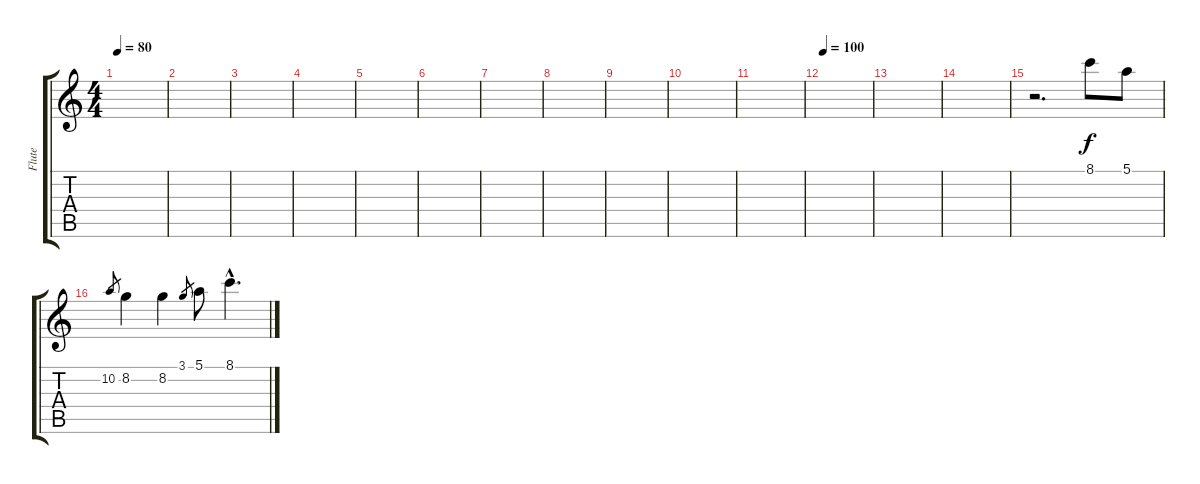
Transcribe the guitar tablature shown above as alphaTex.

\track ("Flute" "Flute") {instrument flute}
\staff {score tabs}
\tuning (E5 B4 G4 D4 A3 E3) {hide}
\ts (4 4)
\tempo 80
\clef g2
\ks c
|
|
|
|
|
|
|
|
|
|
|
\tempo 100
|
|
|
r.2{d} 8.1.8 5.1.8 |
10.2.8{gr} 8.2.4 8.2.4 3.1.8{gr} 5.1.8 8.1{hac}.4{d}
